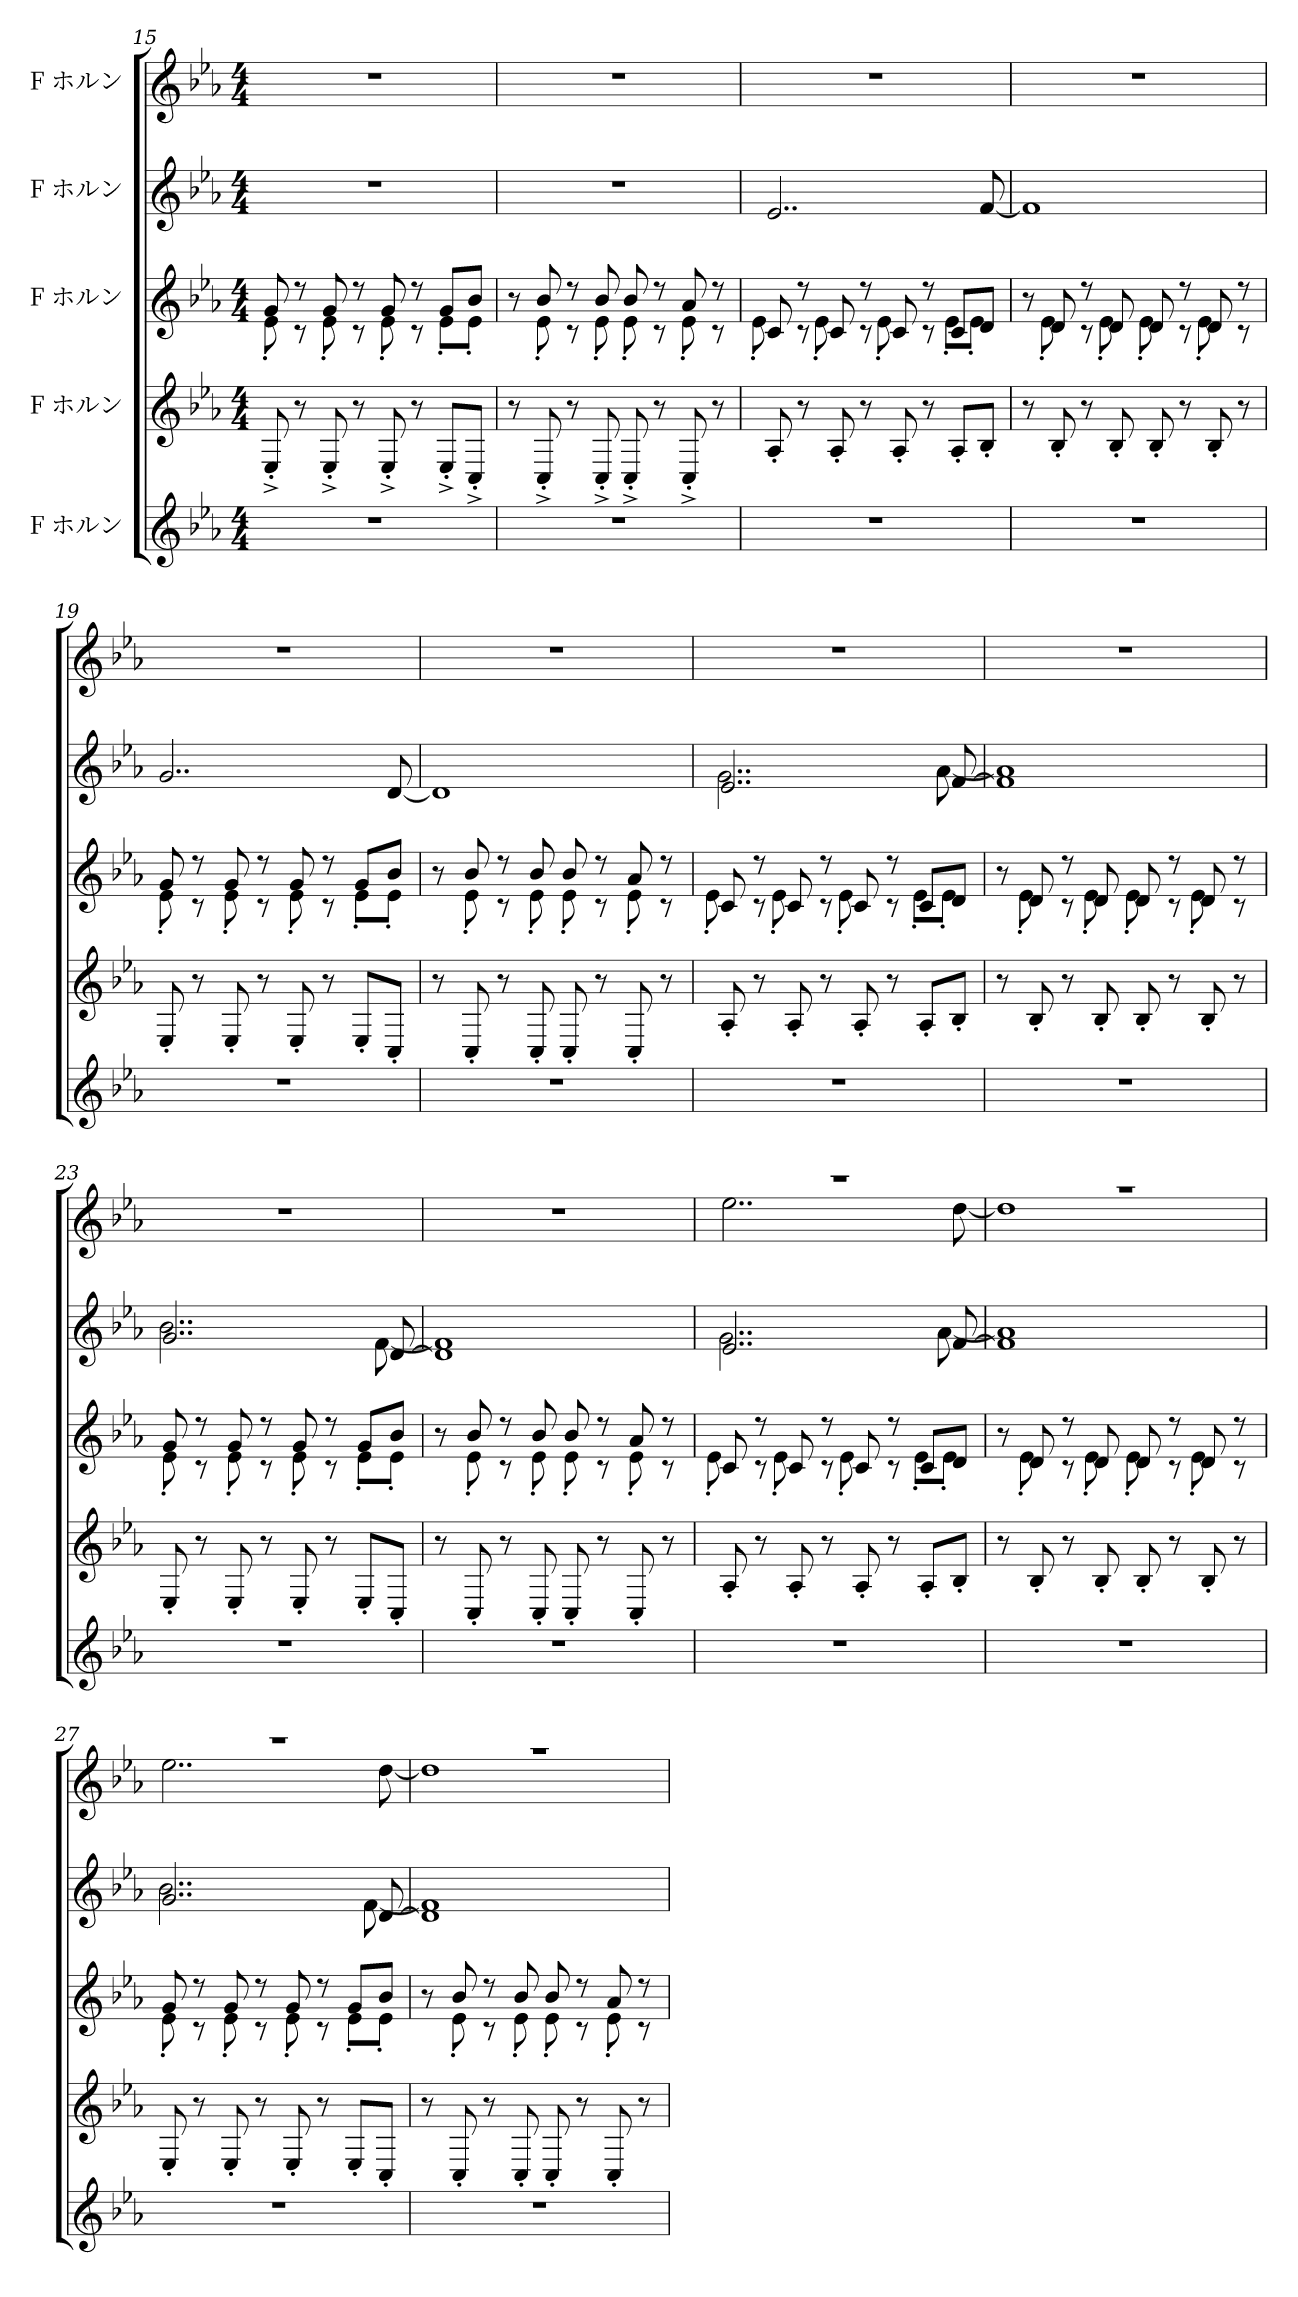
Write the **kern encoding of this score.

**kern	**kern	**kern	**kern	**kern
*part5	*part4	*part3	*part2	*part1
*staff5	*staff4	*staff3	*staff2	*staff1
*I"F ホルン	*I"F ホルン	*I"F ホルン	*I"F ホルン	*I"F ホルン
!!LO:PB:g=z
*clefG2	*clefG2	*clefG2	*clefG2	*clefG2
*ITrd4c7	*ITrd4c7	*ITrd4c7	*ITrd4c7	*ITrd4c7
*k[b-e-a-d-]	*k[b-e-a-d-]	*k[b-e-a-d-]	*k[b-e-a-d-]	*k[b-e-a-d-]
*M4/4	*M4/4	*M4/4	*M4/4	*M4/4
=15	=15	=15	=15	=15
*	*	*^	*	*
1r	8AA-'^/	8c/	8A-'\	1r	1r
.	8r	8r	8r	.	.
.	8AA-'^/	8c/	8A-'\	.	.
.	8r	8r	8r	.	.
.	8AA-'^/	8c/	8A-'\	.	.
.	8r	8r	8r	.	.
.	8AA-'^/L	8c/L	8A-'\L	.	.
.	8FF'^/J	8e-/J	8A-'\J	.	.
=16	=16	=16	=16	=16	=16
1r	8r	8r	8ryy	1r	1r
.	8FF'^/	8e-/	8A-'\	.	.
.	8r	8r	8r	.	.
.	8FF'^/	8e-/	8A-'\	.	.
.	8FF'^/	8e-/	8A-'\	.	.
.	8r	8r	8r	.	.
.	8FF'^/	8d-/	8A-'\	.	.
.	8r	8r	8r	.	.
=17	=17	=17	=17	=17	=17
1r	8D-'/	8F/	8A-'\	2..A-/	1r
.	8r	8r	8r	.	.
.	8D-'/	8F/	8A-'\	.	.
.	8r	8r	8r	.	.
.	8D-'/	8F/	8A-'\	.	.
.	8r	8r	8r	.	.
.	8D-'/L	8F/L	8A-'\L	.	.
.	8E-'/J	8G/J	8A-'\J	[8B-/	.
!!LO:LB:g=z
=18	=18	=18	=18	=18	=18
1r	8r	8r	8ryy	1B-]	1r
.	8E-'/	8G/	8A-'\	.	.
.	8r	8r	8r	.	.
.	8E-'/	8G/	8A-'\	.	.
.	8E-'/	8G/	8A-'\	.	.
.	8r	8r	8r	.	.
.	8E-'/	8G/	8A-'\	.	.
.	8r	8r	8r	.	.
=19	=19	=19	=19	=19	=19
1r	8AA-'/	8c/	8A-'\	2..c/	1r
.	8r	8r	8r	.	.
.	8AA-'/	8c/	8A-'\	.	.
.	8r	8r	8r	.	.
.	8AA-'/	8c/	8A-'\	.	.
.	8r	8r	8r	.	.
.	8AA-'/L	8c/L	8A-'\L	.	.
.	8FF'/J	8e-/J	8A-'\J	[8G/	.
=20	=20	=20	=20	=20	=20
1r	8r	8r	8ryy	1G]	1r
.	8FF'/	8e-/	8A-'\	.	.
.	8r	8r	8r	.	.
.	8FF'/	8e-/	8A-'\	.	.
.	8FF'/	8e-/	8A-'\	.	.
.	8r	8r	8r	.	.
.	8FF'/	8d-/	8A-'\	.	.
.	8r	8r	8r	.	.
!!LO:PB:g=z
=21	=21	=21	=21	=21	=21
*	*	*	*	*^	*
1r	8D-'/	8F/	8A-'\	2..A-/	2..c\	1r
.	8r	8r	8r	.	.	.
.	8D-'/	8F/	8A-'\	.	.	.
.	8r	8r	8r	.	.	.
.	8D-'/	8F/	8A-'\	.	.	.
.	8r	8r	8r	.	.	.
.	8D-'/L	8F/L	8A-'\L	.	.	.
.	8E-'/J	8G/J	8A-'\J	[8B-/	[8d-\	.
=22	=22	=22	=22	=22	=22	=22
1r	8r	8r	8ryy	1B-]	1d-]	1r
.	8E-'/	8G/	8A-'\	.	.	.
.	8r	8r	8r	.	.	.
.	8E-'/	8G/	8A-'\	.	.	.
.	8E-'/	8G/	8A-'\	.	.	.
.	8r	8r	8r	.	.	.
.	8E-'/	8G/	8A-'\	.	.	.
.	8r	8r	8r	.	.	.
=23	=23	=23	=23	=23	=23	=23
1r	8AA-'/	8c/	8A-'\	2..c/	2..e-\	1r
.	8r	8r	8r	.	.	.
.	8AA-'/	8c/	8A-'\	.	.	.
.	8r	8r	8r	.	.	.
.	8AA-'/	8c/	8A-'\	.	.	.
.	8r	8r	8r	.	.	.
.	8AA-'/L	8c/L	8A-'\L	.	.	.
.	8FF'/J	8e-/J	8A-'\J	[8G/	[8B-\	.
!!LO:LB:g=z
=24	=24	=24	=24	=24	=24	=24
1r	8r	8r	8ryy	1G]	1B-]	1r
.	8FF'/	8e-/	8A-'\	.	.	.
.	8r	8r	8r	.	.	.
.	8FF'/	8e-/	8A-'\	.	.	.
.	8FF'/	8e-/	8A-'\	.	.	.
.	8r	8r	8r	.	.	.
.	8FF'/	8d-/	8A-'\	.	.	.
.	8r	8r	8r	.	.	.
=25	=25	=25	=25	=25	=25	=25
*	*	*	*	*	*	*^
1r	8D-'/	8F/	8A-'\	2..A-/	2..c\	1r	2..a-\
.	8r	8r	8r	.	.	.	.
.	8D-'/	8F/	8A-'\	.	.	.	.
.	8r	8r	8r	.	.	.	.
.	8D-'/	8F/	8A-'\	.	.	.	.
.	8r	8r	8r	.	.	.	.
.	8D-'/L	8F/L	8A-'\L	.	.	.	.
.	8E-'/J	8G/J	8A-'\J	[8B-/	[8d-\	.	[8g\
=26	=26	=26	=26	=26	=26	=26	=26
1r	8r	8r	8ryy	1B-]	1d-]	1r	1g]
.	8E-'/	8G/	8A-'\	.	.	.	.
.	8r	8r	8r	.	.	.	.
.	8E-'/	8G/	8A-'\	.	.	.	.
.	8E-'/	8G/	8A-'\	.	.	.	.
.	8r	8r	8r	.	.	.	.
.	8E-'/	8G/	8A-'\	.	.	.	.
.	8r	8r	8r	.	.	.	.
!!LO:PB:g=z	!!
=27	=27	=27	=27	=27	=27	=27	=27
1r	8AA-'/	8c/	8A-'\	2..c/	2..e-\	1r	2..a-\
.	8r	8r	8r	.	.	.	.
.	8AA-'/	8c/	8A-'\	.	.	.	.
.	8r	8r	8r	.	.	.	.
.	8AA-'/	8c/	8A-'\	.	.	.	.
.	8r	8r	8r	.	.	.	.
.	8AA-'/L	8c/L	8A-'\L	.	.	.	.
.	8FF'/J	8e-/J	8A-'\J	[8G/	[8B-\	.	[8g\
=28	=28	=28	=28	=28	=28	=28	=28
1r	8r	8r	8ryy	1G]	1B-]	1r	1g]
.	8FF'/	8e-/	8A-'\	.	.	.	.
.	8r	8r	8r	.	.	.	.
.	8FF'/	8e-/	8A-'\	.	.	.	.
.	8FF'/	8e-/	8A-'\	.	.	.	.
.	8r	8r	8r	.	.	.	.
.	8FF'/	8d-/	8A-'\	.	.	.	.
.	8r	8r	8r	.	.	.	.
*	*	*v	*v	*	*	*v	*v
*	*	*	*v	*v	*
=	=	=	=	=
*-	*-	*-	*-	*-
